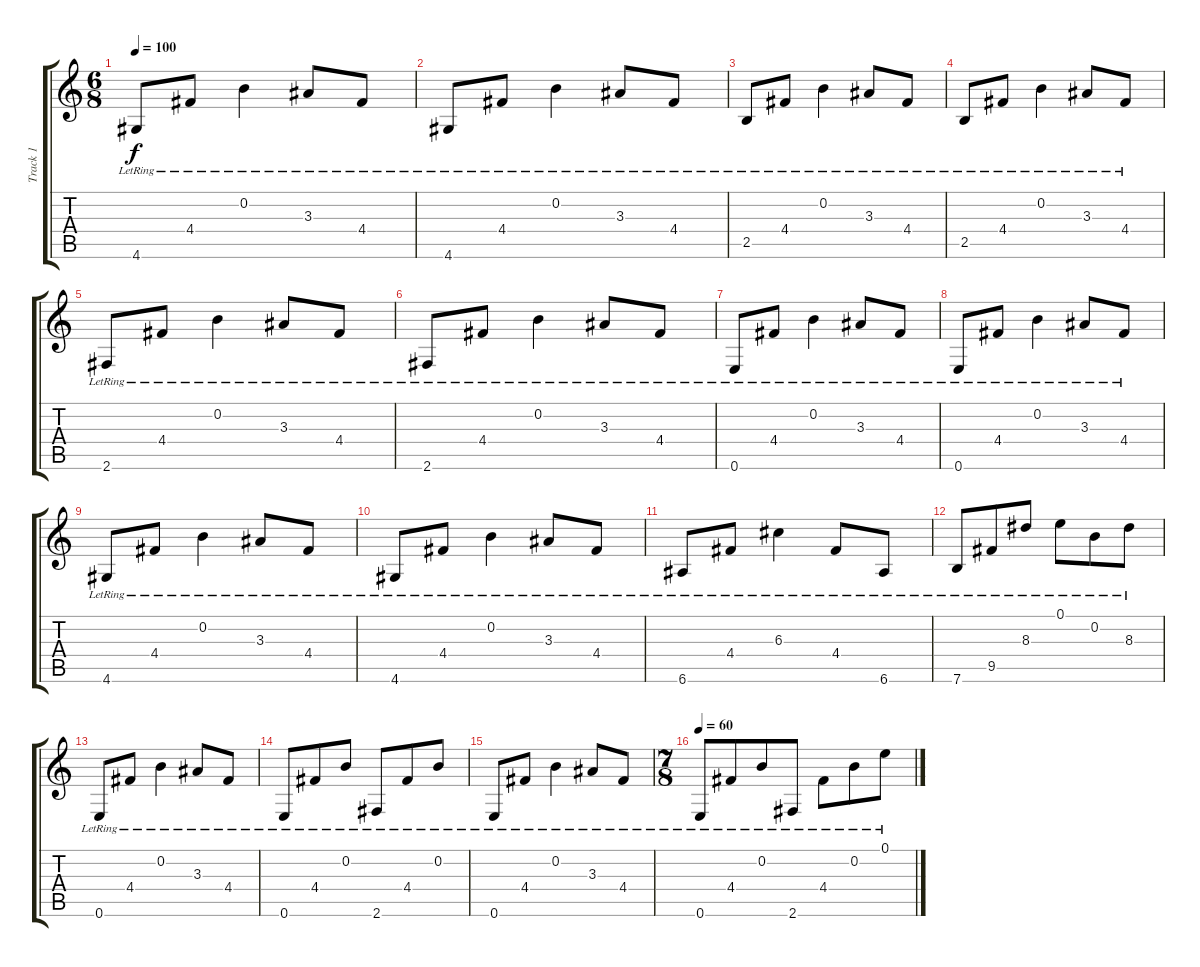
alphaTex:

\track ("Track 1" "Track 1") {instrument electricguitarclean}
\staff {score tabs}
\tuning (E4 B3 G3 D3 A2 E2) {hide}
\ts (6 8)
\tempo 100
\clef g2
\ks c
4.6{lr}.8{dy f} 4.4{lr}.8 0.2{lr}.4 3.3{lr}.8 4.4{lr}.8 |
4.6{lr}.8 4.4{lr}.8 0.2{lr}.4 3.3{lr}.8 4.4{lr}.8 |
2.5{lr}.8 4.4{lr}.8 0.2{lr}.4 3.3{lr}.8 4.4{lr}.8 |
2.5{lr}.8 4.4{lr}.8 0.2{lr}.4 3.3{lr}.8 4.4{lr}.8 |
2.6{lr}.8 4.4{lr}.8 0.2{lr}.4 3.3{lr}.8 4.4{lr}.8 |
2.6{lr}.8 4.4{lr}.8 0.2{lr}.4 3.3{lr}.8 4.4{lr}.8 |
0.6{lr}.8 4.4{lr}.8 0.2{lr}.4 3.3{lr}.8 4.4{lr}.8 |
0.6{lr}.8 4.4{lr}.8 0.2{lr}.4 3.3{lr}.8 4.4{lr}.8 |
4.6{lr}.8 4.4{lr}.8 0.2{lr}.4 3.3{lr}.8 4.4{lr}.8 |
4.6{lr}.8 4.4{lr}.8 0.2{lr}.4 3.3{lr}.8 4.4{lr}.8 |
6.6{lr}.8 4.4{lr}.8 6.3{lr}.4 4.4{lr}.8 6.6{lr}.8 |
7.6{lr}.8 9.5{lr}.8 8.3{lr}.8 0.1{lr}.8 0.2{lr}.8 8.3{lr}.8 |
0.6{lr}.8 4.4{lr}.8 0.2{lr}.4 3.3{lr}.8 4.4{lr}.8 |
0.6{lr}.8 4.4{lr}.8 0.2{lr}.8 2.6{lr}.8 4.4{lr}.8 0.2{lr}.8 |
0.6{lr}.8 4.4{lr}.8 0.2{lr}.4 3.3{lr}.8 4.4{lr}.8 |
\ts (7 8)
\tempo 60
0.6{lr}.8 4.4{lr}.8 0.2{lr}.8 2.6{lr}.8 4.4{lr}.8 0.2{lr}.8 0.1{lr}.8
